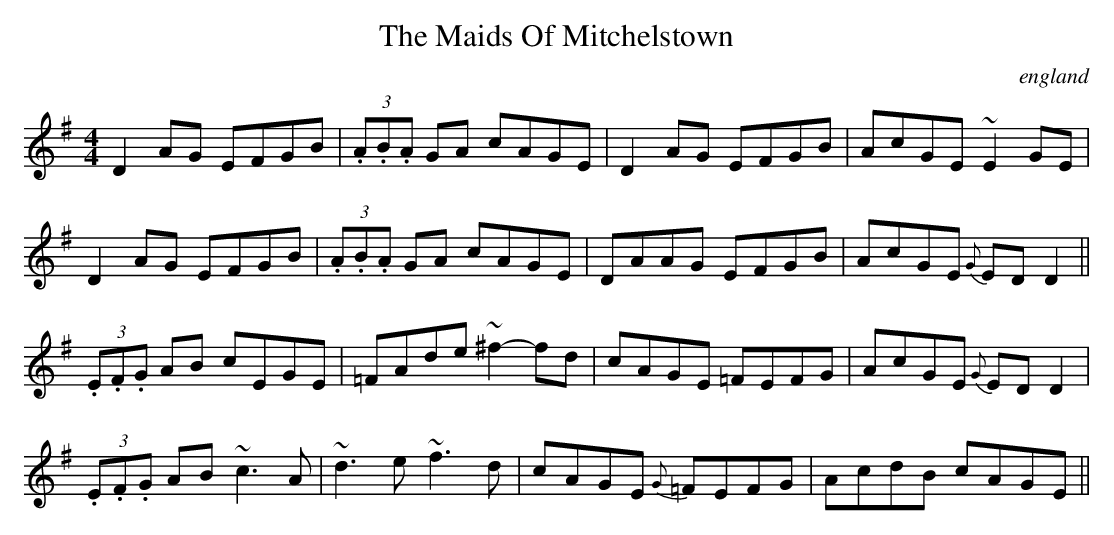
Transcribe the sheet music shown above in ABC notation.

X:1
T:The Maids Of Mitchelstown
O:england
M:4/4
K:G
D2AG EFGB | (3.A.B.A GA cAGE | D2AG EFGB | AcGE ~E2GE |
D2AG EFGB | (3.A.B.A GA cAGE | DAAG EFGB | AcGE {G}EDD2 ||
(3.E.F.G AB cEGE | =FAde ~^f2-fd | cAGE =FEFG | AcGE {G}EDD2 |
(3.E.F.G AB ~c3A | ~d3e ~f3d | cAGE {G}=FEFG | AcdB cAGE ||
